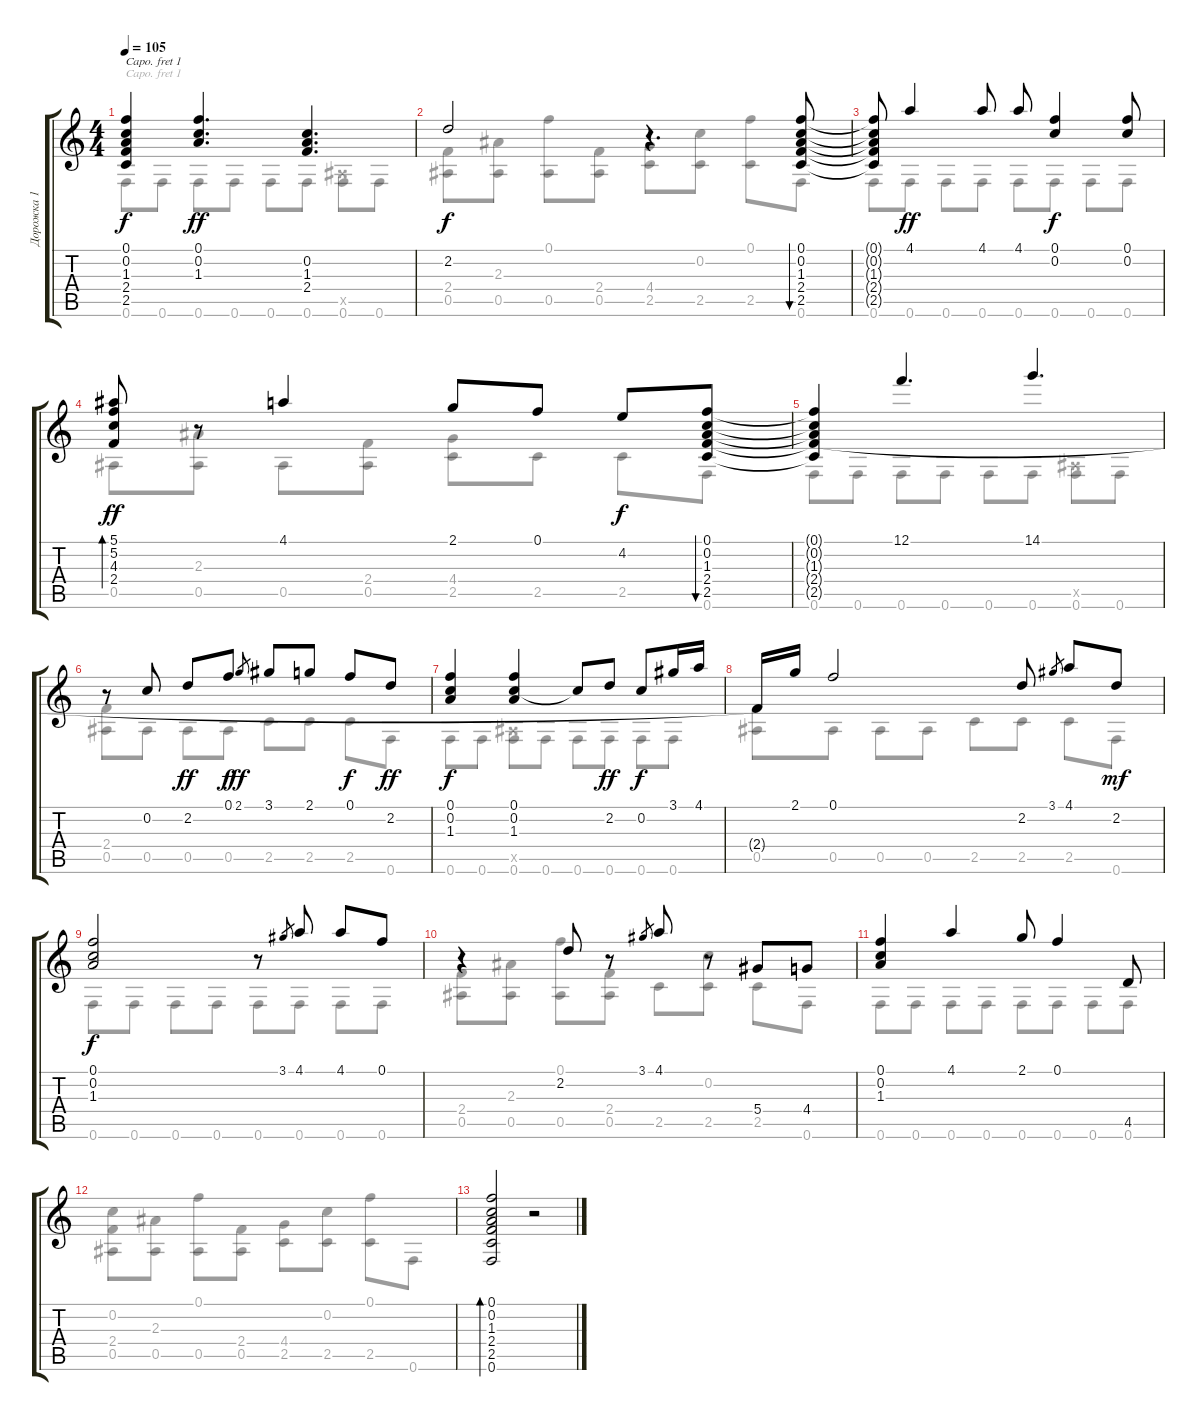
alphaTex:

\track ("Дорожка 1" "Дорожка 1") {instrument acousticguitarsteel}
\staff {score tabs}
\capo 1
\tuning (E4 B3 G3 D3 A2 E2) {hide}
\voice
\ts (4 4)
\tempo 105
\clef g2
\ks c
(0.1{t} 0.2{t} 1.3{t} 2.4{t} 2.5{t}).4{dy f} (0.1 0.2 1.3).4{d dy ff} (0.2 1.3 2.4).4{d} |
2.2.2{dy f} r.4{d} (0.1 0.2 1.3 2.4 2.5).8{bu 120} |
(0.1{t} 0.2{t} 1.3{t} 2.4{t} 2.5{t}).8 4.1.4{dy ff} 4.1.8 4.1.8 (0.1 0.2).4{dy f} (0.1 0.2).8 |
(5.1 5.2 4.3 2.4).8{bd 60 dy ff} r.8 4.1.4 2.1.8 0.1.8 4.2.8{dy f} (0.1 0.2 1.3 2.4 2.5).8{bu 60} |
(0.1{t} 0.2{t} 1.3{t} 2.4{t} 2.5{t}).4 12.1.4{d} 14.1.4{d} |
r.8 0.2.8 2.2.8{dy ff} 0.1.8{dy f} 2.1.8{gr dy ff} 3.1.8 2.1.8 0.1.8{dy f} 2.2.8{dy ff} |
(0.1 0.2 1.3).4{dy f} (0.1 0.2 1.3).4 0.2{t}.8 2.2.8{dy ff} 0.2.8{dy f} 3.1.16 4.1.16 |
2.4{t}.16 2.1.16 0.1.2 2.2.8 3.1.8{gr} 4.1.8 2.2.8{dy mf} |
(0.1 0.2 1.3).2{dy f} r.8 3.1.8{gr} 4.1.8 4.1.8 0.1.8 |
r.4 2.2.8 r.8 3.1.8{gr} 4.1.8 r.8 5.4.8 4.4.8 |
(0.1 0.2 1.3).4 4.1.4 2.1.8 0.1.4 4.5.8 |
|
(0.1 0.2 1.3 2.4 2.5 0.6).2{bd 120} r.2
\voice
\clef g2
\ottava regular
\simile none
\ks c
0.6.8{dy f} 0.6.8 0.6.8 0.6.8 0.6.8 0.6.8 (0.5{x} 0.6).8 0.6.8 |
(2.4 0.5).8 (2.3 0.5).8 (0.1 0.5).8 (2.4 0.5).8 (4.4 2.5).8 (0.2 2.5).8 (0.1 2.5).8 0.6.8 |
0.6.8 0.6.8 0.6.8 0.6.8 0.6.8 0.6.8 0.6.8 0.6.8 |
0.5.8 (2.3 0.5).8 0.5.8 (2.4 0.5).8 (4.4 2.5).8 2.5.8 2.5.8 0.6.8 |
0.6.8 0.6.8 0.6.8 0.6.8 0.6.8 0.6.8 (0.5{x} 0.6).8 0.6.8 |
(2.4 0.5).8 0.5.8 0.5.8 0.5.8 2.5.8 2.5.8 2.5.8 0.6.8 |
0.6.8 0.6.8 (0.5{x} 0.6).8 0.6.8 0.6.8 0.6.8 0.6.8 0.6.8 |
(2.4 0.5).8 0.5.8 0.5.8 0.5.8 2.5.8 2.5.8 2.5.8 0.6.8 |
0.6.8 0.6.8 0.6.8 0.6.8 0.6.8 0.6.8 0.6.8 0.6.8 |
(2.4 0.5).8 (2.3 0.5).8 (0.1 0.5).8 (2.4 0.5).8 2.5.8 (0.2 2.5).8 2.5.8 0.6.8 |
0.6.8 0.6.8 0.6.8 0.6.8 0.6.8 0.6.8 0.6.8 0.6.8 |
(0.2 2.4 0.5).8 (2.3 0.5).8 (0.1 0.5).8 (2.4 0.5).8 (4.4 2.5).8 (0.2 2.5).8 (0.1 2.5).8 0.6.8 |
